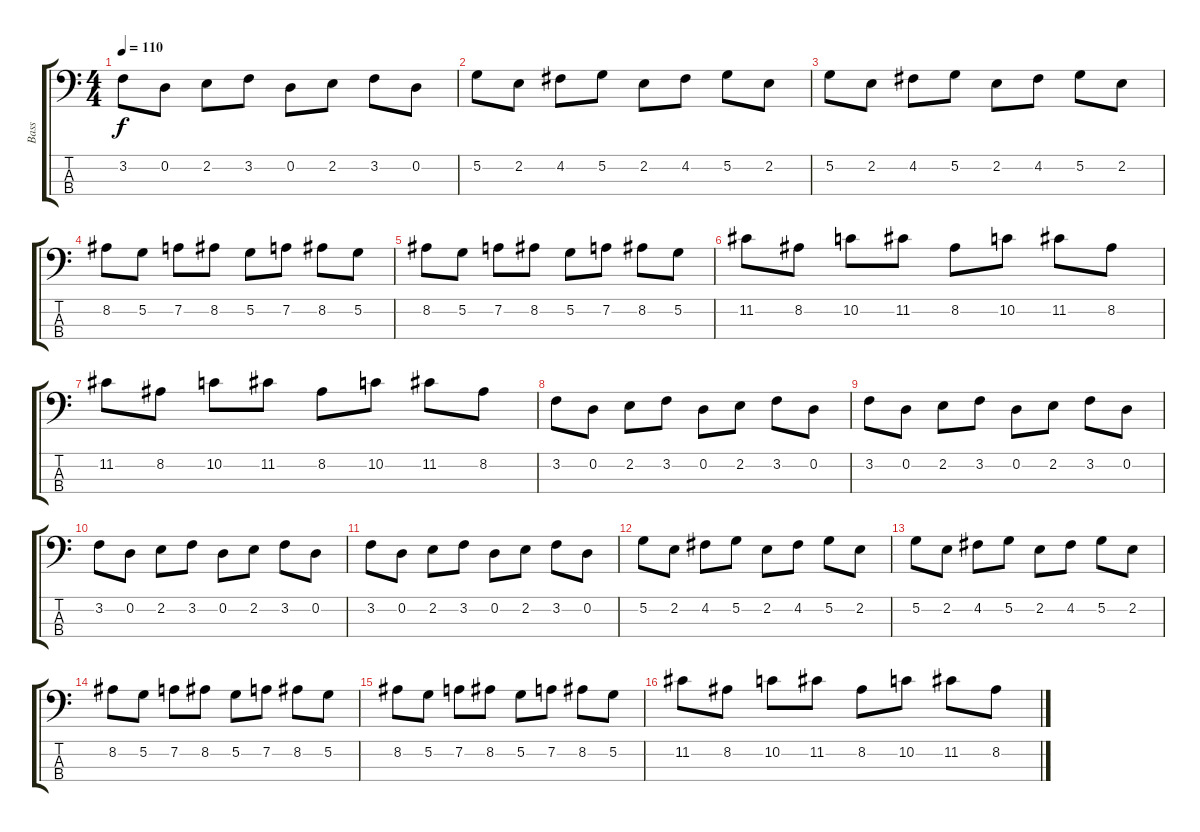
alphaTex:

\track ("Bass" "Bass") {instrument electricbassfinger}
\staff {score tabs}
\tuning (G2 D2 A1 E1) {hide}
\ts (4 4)
\tempo 110
\clef f4
\ks c
3.2.8{dy f} 0.2.8 2.2.8 3.2.8 0.2.8 2.2.8 3.2.8 0.2.8 |
5.2.8 2.2.8 4.2.8 5.2.8 2.2.8 4.2.8 5.2.8 2.2.8 |
5.2.8 2.2.8 4.2.8 5.2.8 2.2.8 4.2.8 5.2.8 2.2.8 |
8.2.8 5.2.8 7.2.8 8.2.8 5.2.8 7.2.8 8.2.8 5.2.8 |
8.2.8 5.2.8 7.2.8 8.2.8 5.2.8 7.2.8 8.2.8 5.2.8 |
11.2.8 8.2.8 10.2.8 11.2.8 8.2.8 10.2.8 11.2.8 8.2.8 |
11.2.8 8.2.8 10.2.8 11.2.8 8.2.8 10.2.8 11.2.8 8.2.8 |
3.2.8 0.2.8 2.2.8 3.2.8 0.2.8 2.2.8 3.2.8 0.2.8 |
3.2.8 0.2.8 2.2.8 3.2.8 0.2.8 2.2.8 3.2.8 0.2.8 |
3.2.8 0.2.8 2.2.8 3.2.8 0.2.8 2.2.8 3.2.8 0.2.8 |
3.2.8 0.2.8 2.2.8 3.2.8 0.2.8 2.2.8 3.2.8 0.2.8 |
5.2.8 2.2.8 4.2.8 5.2.8 2.2.8 4.2.8 5.2.8 2.2.8 |
5.2.8 2.2.8 4.2.8 5.2.8 2.2.8 4.2.8 5.2.8 2.2.8 |
8.2.8 5.2.8 7.2.8 8.2.8 5.2.8 7.2.8 8.2.8 5.2.8 |
8.2.8 5.2.8 7.2.8 8.2.8 5.2.8 7.2.8 8.2.8 5.2.8 |
11.2.8 8.2.8 10.2.8 11.2.8 8.2.8 10.2.8 11.2.8 8.2.8
